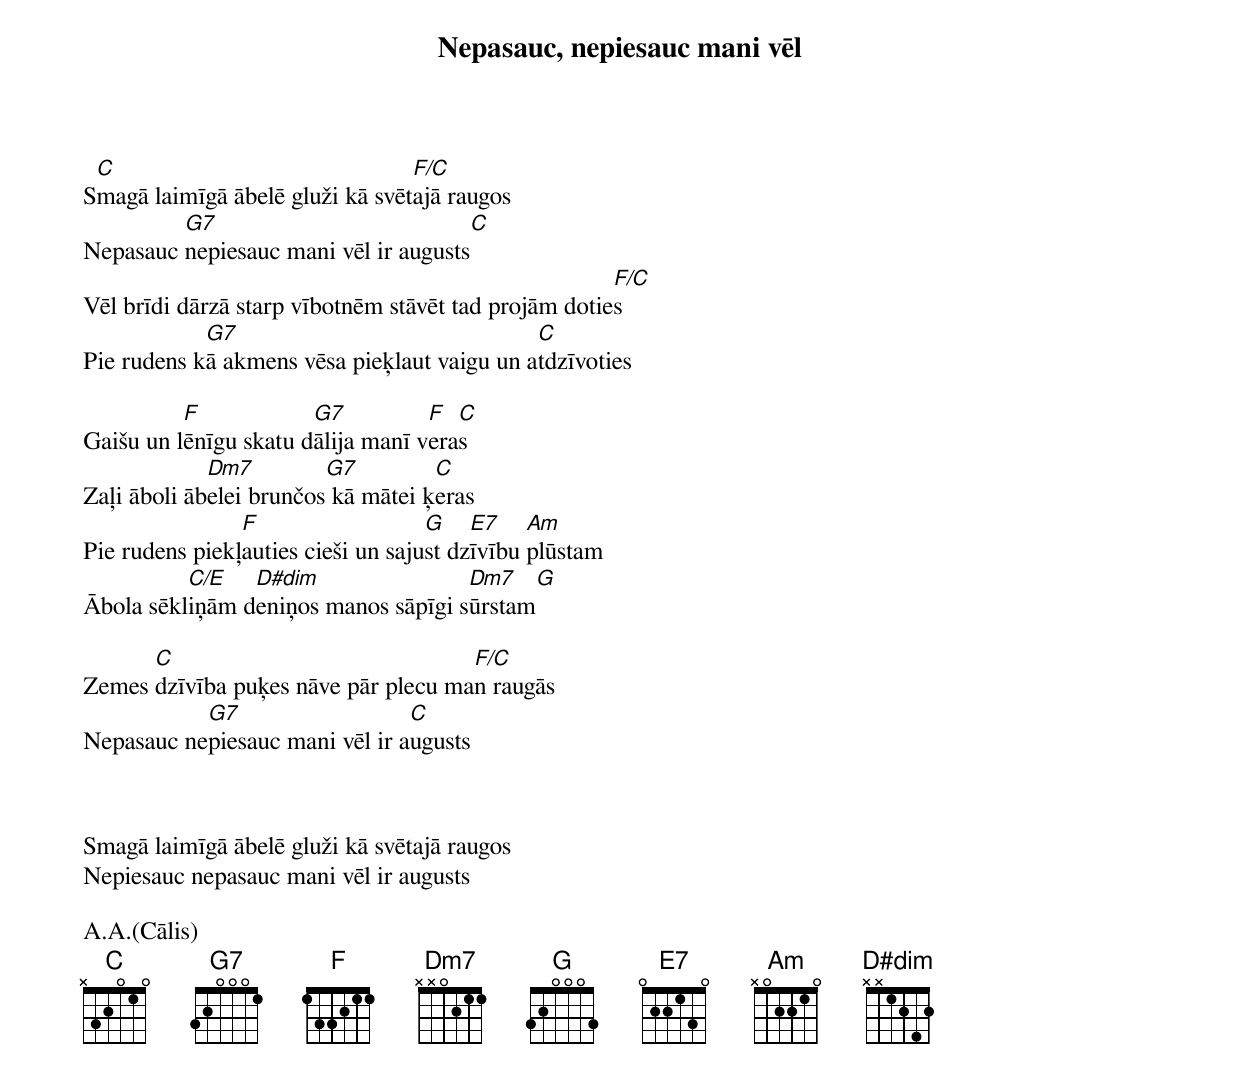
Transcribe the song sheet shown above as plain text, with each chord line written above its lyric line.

Nepasauc, nepiesauc mani vēl


 C                               F/C
Smagā laimīgā ābelē gluži kā svētajā raugos
	 G7                            C
Nepasauc nepiesauc mani vēl ir augusts
						      F/C
Vēl brīdi dārzā starp vībotnēm stāvēt tad projām doties
            G7 				     C
Pie rudens kā akmens vēsa pieķlaut vaigu un atdzīvoties

          F            G7          F  C
Gaišu un lēnīgu skatu dālija manī veras
             Dm7         G7         C
Zaļi āboli ābelei brunčos kā mātei ķeras
	        F                   G    E7    Am
Pie rudens piekļauties cieši un sajust dzīvību plūstam
          C/E   D#dim                Dm7    G
Ābola sēkliņām deniņos manos sāpīgi sūrstam

      C                              F/C
Zemes dzīvība puķes nāve pār plecu man raugās
           G7                   C
Nepasauc nepiesauc mani vēl ir augusts



Smagā laimīgā ābelē gluži kā svētajā raugos
Nepiesauc nepasauc mani vēl ir augusts

A.A.(Cālis)
